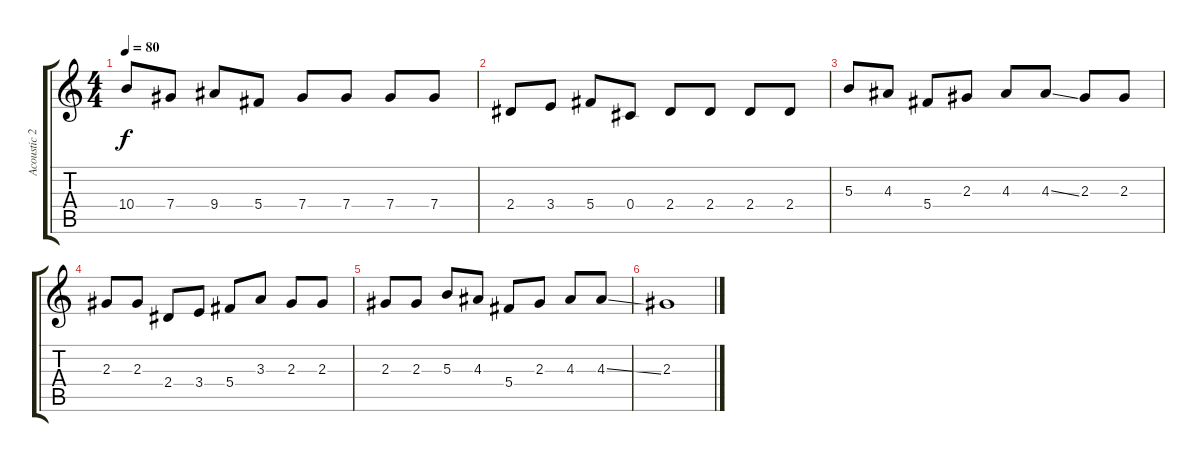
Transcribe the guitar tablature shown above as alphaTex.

\track ("Acoustic 2" "Acoustic 2") {instrument acousticguitarsteel}
\staff {score tabs}
\tuning (Eb4 Bb3 Gb3 Db3 Ab2 Eb2) {hide}
\ts (4 4)
\tempo 80
\clef g2
\ks c
10.4.8{dy f} 7.4.8 9.4.8 5.4.8 7.4.8 7.4.8 7.4.8 7.4.8 |
2.4.8 3.4.8 5.4.8 0.4.8 2.4.8 2.4.8 2.4.8 2.4.8 |
5.3.8 4.3.8 5.4.8 2.3.8 4.3.8 4.3{ss}.8 2.3.8 2.3.8 |
2.3.8 2.3.8 2.4.8 3.4.8 5.4.8 3.3.8 2.3.8 2.3.8 |
2.3.8 2.3.8 5.3.8 4.3.8 5.4.8 2.3.8 4.3.8 4.3{ss}.8 |
2.3.1
